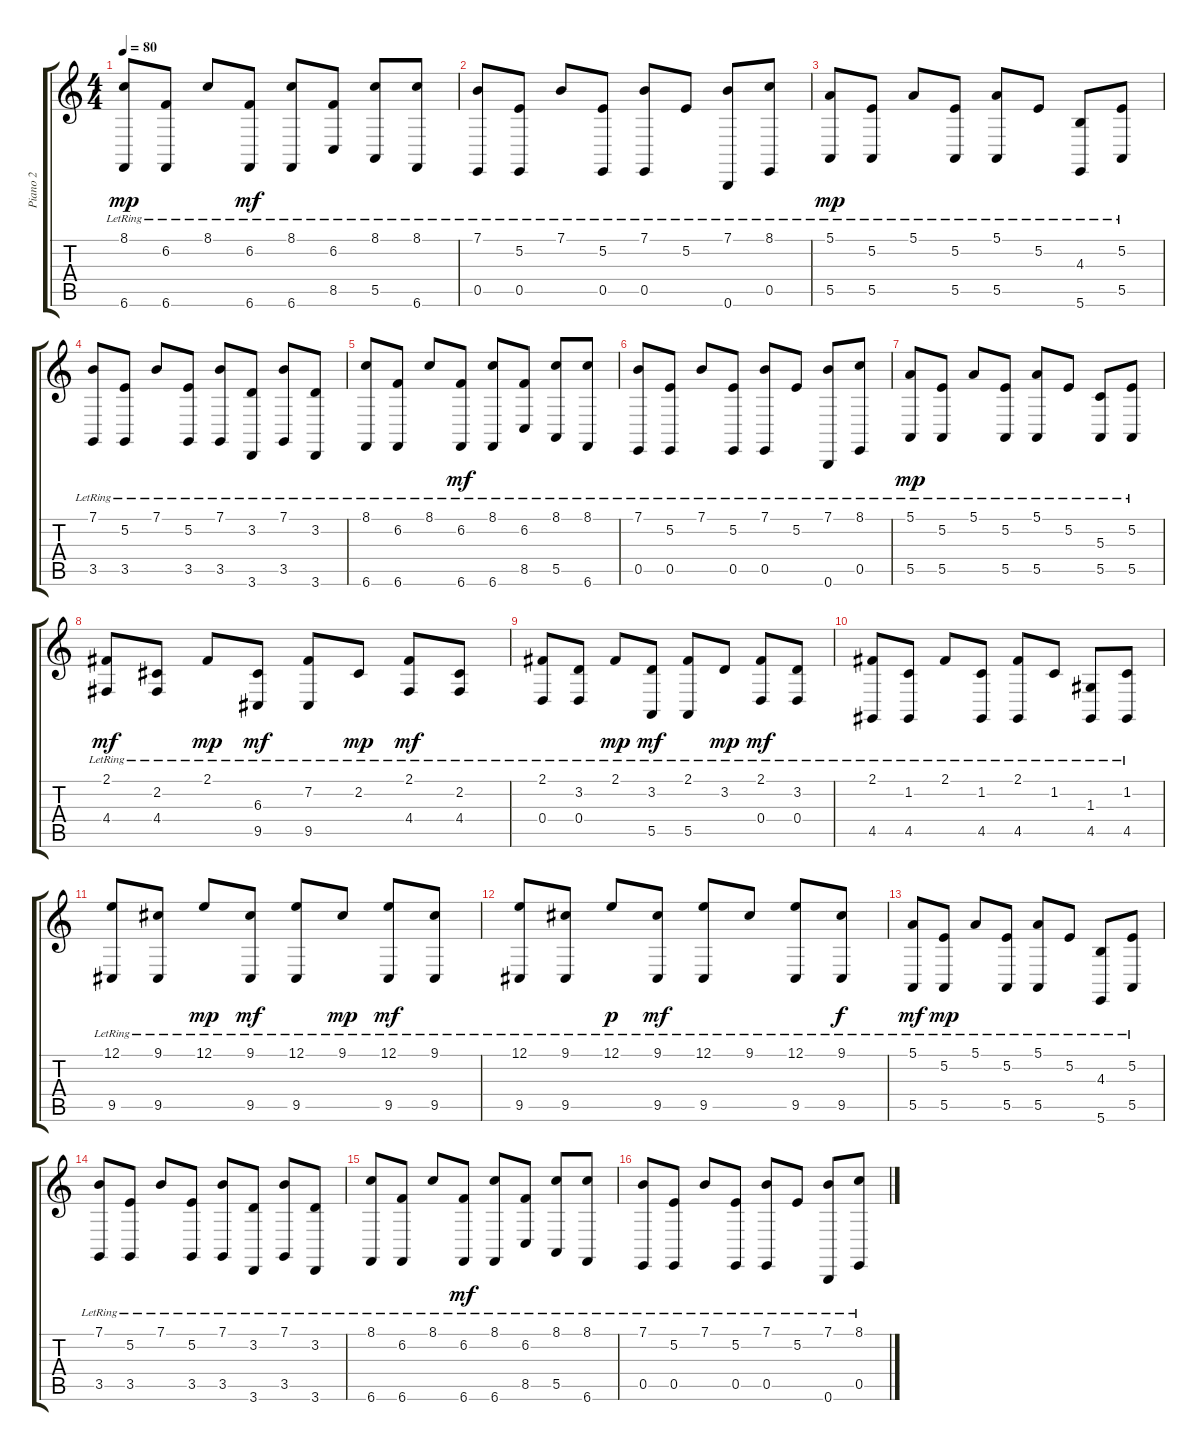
\track ("Piano 2" "Piano 2") {instrument acousticgrandpiano}
\staff {score tabs}
\tuning (E4 B3 G3 D3 E2 B1) {hide}
\ts (4 4)
\tempo 80
\clef g2
\ks c
(8.1{lr} 6.6{lr}).8{dy mp} (6.2{lr} 6.6{lr}).8 8.1{lr}.8 (6.2{lr} 6.6{lr}).8{dy mf} (8.1{lr} 6.6{lr}).8 (6.2{lr} 8.5{lr}).8 (8.1{lr} 5.5{lr}).8 (8.1{lr} 6.6{lr}).8 |
(7.1{lr} 0.5{lr}).8 (5.2{lr} 0.5{lr}).8 7.1{lr}.8 (5.2{lr} 0.5{lr}).8 (7.1{lr} 0.5{lr}).8 5.2{lr}.8 (7.1{lr} 0.6{lr}).8 (8.1{lr} 0.5{lr}).8 |
(5.1{lr} 5.5{lr}).8{dy mp} (5.2{lr} 5.5{lr}).8 5.1{lr}.8 (5.2{lr} 5.5{lr}).8 (5.1{lr} 5.5{lr}).8 5.2{lr}.8 (4.3{lr} 5.6{lr}).8 (5.2{lr} 5.5{lr}).8 |
(7.1{lr} 3.5{lr}).8 (5.2{lr} 3.5{lr}).8 7.1{lr}.8 (5.2{lr} 3.5{lr}).8 (7.1{lr} 3.5{lr}).8 (3.2{lr} 3.6{lr}).8 (7.1{lr} 3.5{lr}).8 (3.2{lr} 3.6{lr}).8 |
(8.1{lr} 6.6{lr}).8 (6.2{lr} 6.6{lr}).8 8.1{lr}.8 (6.2{lr} 6.6{lr}).8{dy mf} (8.1{lr} 6.6{lr}).8 (6.2{lr} 8.5{lr}).8 (8.1{lr} 5.5{lr}).8 (8.1{lr} 6.6{lr}).8 |
(7.1{lr} 0.5{lr}).8 (5.2{lr} 0.5{lr}).8 7.1{lr}.8 (5.2{lr} 0.5{lr}).8 (7.1{lr} 0.5{lr}).8 5.2{lr}.8 (7.1{lr} 0.6{lr}).8 (8.1{lr} 0.5{lr}).8 |
(5.1{lr} 5.5{lr}).8{dy mp} (5.2{lr} 5.5{lr}).8 5.1{lr}.8 (5.2{lr} 5.5{lr}).8 (5.1{lr} 5.5{lr}).8 5.2{lr}.8 (5.3{lr} 5.5{lr}).8 (5.2{lr} 5.5{lr}).8 |
(2.1{lr} 4.4{lr}).8{dy mf} (2.2{lr} 4.4{lr}).8 2.1{lr}.8{dy mp} (6.3{lr} 9.5{lr}).8{dy mf} (7.2{lr} 9.5{lr}).8 2.2{lr}.8{dy mp} (2.1{lr} 4.4{lr}).8{dy mf} (2.2{lr} 4.4{lr}).8 |
(2.1{lr} 0.4{lr}).8 (3.2{lr} 0.4{lr}).8 2.1{lr}.8{dy mp} (3.2{lr} 5.5{lr}).8{dy mf} (2.1{lr} 5.5{lr}).8 3.2{lr}.8{dy mp} (2.1{lr} 0.4{lr}).8{dy mf} (3.2{lr} 0.4{lr}).8 |
(2.1{lr} 4.5{lr}).8 (1.2{lr} 4.5{lr}).8 2.1{lr}.8 (1.2{lr} 4.5{lr}).8 (2.1{lr} 4.5{lr}).8 1.2{lr}.8 (1.3{lr} 4.5{lr}).8 (1.2{lr} 4.5{lr}).8 |
(12.1{lr} 9.5{lr}).8 (9.1{lr} 9.5{lr}).8 12.1{lr}.8{dy mp} (9.1{lr} 9.5{lr}).8{dy mf} (12.1{lr} 9.5{lr}).8 9.1{lr}.8{dy mp} (12.1{lr} 9.5{lr}).8{dy mf} (9.1{lr} 9.5{lr}).8 |
(12.1{lr} 9.5{lr}).8 (9.1{lr} 9.5{lr}).8 12.1{lr}.8{dy p} (9.1{lr} 9.5{lr}).8{dy mf} (12.1{lr} 9.5{lr}).8 9.1{lr}.8 (12.1{lr} 9.5{lr}).8 (9.1 9.5{lr}).8{dy f} |
(5.1{lr} 5.5{lr}).8{dy mf} (5.2{lr} 5.5{lr}).8{dy mp} 5.1{lr}.8 (5.2{lr} 5.5{lr}).8 (5.1{lr} 5.5{lr}).8 5.2{lr}.8 (4.3{lr} 5.6{lr}).8 (5.2{lr} 5.5{lr}).8 |
(7.1{lr} 3.5{lr}).8 (5.2{lr} 3.5{lr}).8 7.1{lr}.8 (5.2{lr} 3.5{lr}).8 (7.1{lr} 3.5{lr}).8 (3.2{lr} 3.6{lr}).8 (7.1{lr} 3.5{lr}).8 (3.2{lr} 3.6{lr}).8 |
(8.1{lr} 6.6{lr}).8 (6.2{lr} 6.6{lr}).8 8.1{lr}.8 (6.2{lr} 6.6{lr}).8{dy mf} (8.1{lr} 6.6{lr}).8 (6.2{lr} 8.5{lr}).8 (8.1{lr} 5.5{lr}).8 (8.1{lr} 6.6{lr}).8 |
(7.1{lr} 0.5{lr}).8 (5.2{lr} 0.5{lr}).8 7.1{lr}.8 (5.2{lr} 0.5{lr}).8 (7.1{lr} 0.5{lr}).8 5.2{lr}.8 (7.1{lr} 0.6{lr}).8 (8.1{lr} 0.5{lr}).8
